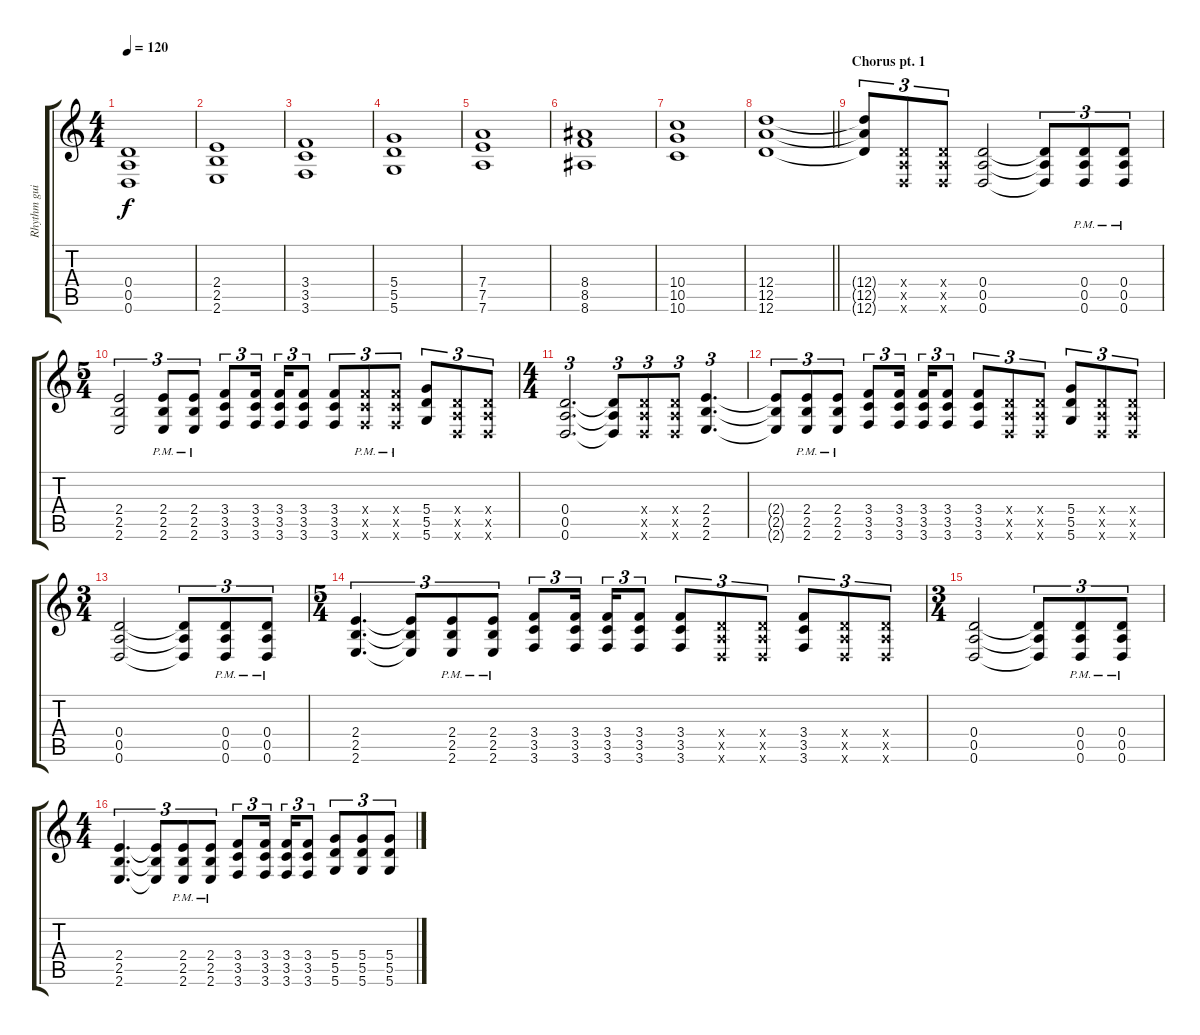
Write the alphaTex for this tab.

\track ("Rhythm guitar" "Rhythm gui") {instrument distortionguitar}
\staff {score tabs}
\tuning (E4 B3 G3 D3 A2 D2) {hide}
\ts (4 4)
\tempo 120
\clef g2
\ks c
(0.4 0.5 0.6).1{dy f} |
(2.4 2.5 2.6).1 |
(3.4 3.5 3.6).1 |
(5.4 5.5 5.6).1 |
(7.4 7.5 7.6).1 |
(8.4 8.5 8.6).1 |
(10.4 10.5 10.6).1 |
\barLineRight lightlight
(12.4 12.5 12.6).1 |
\section ("" "Chorus pt. 1")
(12.4{t} 12.5{t} 12.6{t}).8{tu (3 2)} (0.4{x} 0.5{x} 0.6{x}).8{tu (3 2)} (0.4{x} 0.5{x} 0.6{x}).8{tu (3 2)} (0.4 0.5 0.6).2 (0.4{t} 0.5{t} 0.6{t}).8{tu (3 2)} (0.4{pm} 0.5{pm} 0.6{pm}).8{tu (3 2)} (0.4{pm} 0.5{pm} 0.6{pm}).8{tu (3 2)} |
\ts (5 4)
(2.4 2.5 2.6).2{tu (3 2)} (2.4{pm} 2.5{pm} 2.6{pm}).8{tu (3 2)} (2.4{pm} 2.5{pm} 2.6{pm}).8{tu (3 2)} (3.4 3.5 3.6).8{tu (3 2)} (3.4 3.5 3.6).16{tu (3 2) beam splitsecondary} (3.4 3.5 3.6).16{tu (3 2)} (3.4 3.5 3.6).8{tu (3 2)} (3.4 3.5 3.6).8{tu (3 2)} (3.4{pm x} 3.5{pm x} 3.6{pm x}).8{tu (3 2)} (3.4{pm x} 3.5{x} 3.6{pm x}).8{tu (3 2)} (5.4 5.5 5.6).8{tu (3 2)} (0.4{x} 0.5{x} 0.6{x}).8{tu (3 2)} (0.4{x} 0.5{x} 0.6{x}).8{tu (3 2)} |
\ts (4 4)
(0.4 0.5 0.6).2{d tu (3 2)} (0.4{t} 0.5{t} 0.6{t}).8{tu (3 2)} (0.4{x} 0.5{x} 0.6{x}).8{tu (3 2)} (0.4{x} 0.5{x} 0.6{x}).8{tu (3 2)} (2.4 2.5 2.6).4{d tu (3 2)} |
(2.4{t} 2.5{t} 2.6{t}).8{tu (3 2)} (2.4{pm} 2.5{pm} 2.6{pm}).8{tu (3 2)} (2.4{pm} 2.5{pm} 2.6{pm}).8{tu (3 2)} (3.4 3.5 3.6).8{tu (3 2)} (3.4 3.5 3.6).16{tu (3 2) beam splitsecondary} (3.4 3.5 3.6).16{tu (3 2)} (3.4 3.5 3.6).8{tu (3 2)} (3.4 3.5 3.6).8{tu (3 2)} (0.4{x} 0.5{x} 0.6{x}).8{tu (3 2)} (0.4{x} 0.5{x} 0.6{x}).8{tu (3 2)} (5.4 5.5 5.6).8{tu (3 2)} (0.4{x} 0.5{x} 0.6{x}).8{tu (3 2)} (0.4{x} 0.5{x} 0.6{x}).8{tu (3 2)} |
\ts (3 4)
(0.4 0.5 0.6).2 (0.4{t} 0.5{t} 0.6{t}).8{tu (3 2)} (0.4{pm} 0.5{pm} 0.6{pm}).8{tu (3 2)} (0.4{pm} 0.5{pm} 0.6{pm}).8{tu (3 2)} |
\ts (5 4)
(2.4 2.5 2.6).4{d tu (3 2)} (2.4{t} 2.5{t} 2.6{t}).8{tu (3 2)} (2.4{pm} 2.5{pm} 2.6{pm}).8{tu (3 2)} (2.4{pm} 2.5{pm} 2.6{pm}).8{tu (3 2)} (3.4 3.5 3.6).8{tu (3 2)} (3.4 3.5 3.6).16{tu (3 2) beam splitsecondary} (3.4 3.5 3.6).16{tu (3 2)} (3.4 3.5 3.6).8{tu (3 2)} (3.4 3.5 3.6).8{tu (3 2)} (0.4{x} 0.5{x} 0.6{x}).8{tu (3 2)} (0.4{x} 0.5{x} 0.6{x}).8{tu (3 2)} (3.4 3.5 3.6).8{tu (3 2)} (0.4{x} 0.5{x} 0.6{x}).8{tu (3 2)} (0.4{x} 0.5{x} 0.6{x}).8{tu (3 2)} |
\ts (3 4)
(0.4 0.5 0.6).2 (0.4{t} 0.5{t} 0.6{t}).8{tu (3 2)} (0.4{pm} 0.5{pm} 0.6{pm}).8{tu (3 2)} (0.4{pm} 0.5{pm} 0.6{pm}).8{tu (3 2)} |
\ts (4 4)
(2.4 2.5 2.6).4{d tu (3 2)} (2.4{t} 2.5{t} 2.6{t}).8{tu (3 2)} (2.4{pm} 2.5{pm} 2.6{pm}).8{tu (3 2)} (2.4{pm} 2.5{pm} 2.6{pm}).8{tu (3 2)} (3.4 3.5 3.6).8{tu (3 2)} (3.4 3.5 3.6).16{tu (3 2) beam splitsecondary} (3.4 3.5 3.6).16{tu (3 2)} (3.4 3.5 3.6).8{tu (3 2)} (5.4 5.5 5.6).8{tu (3 2)} (5.4 5.5 5.6).8{tu (3 2)} (5.4 5.5 5.6).8{tu (3 2)}
